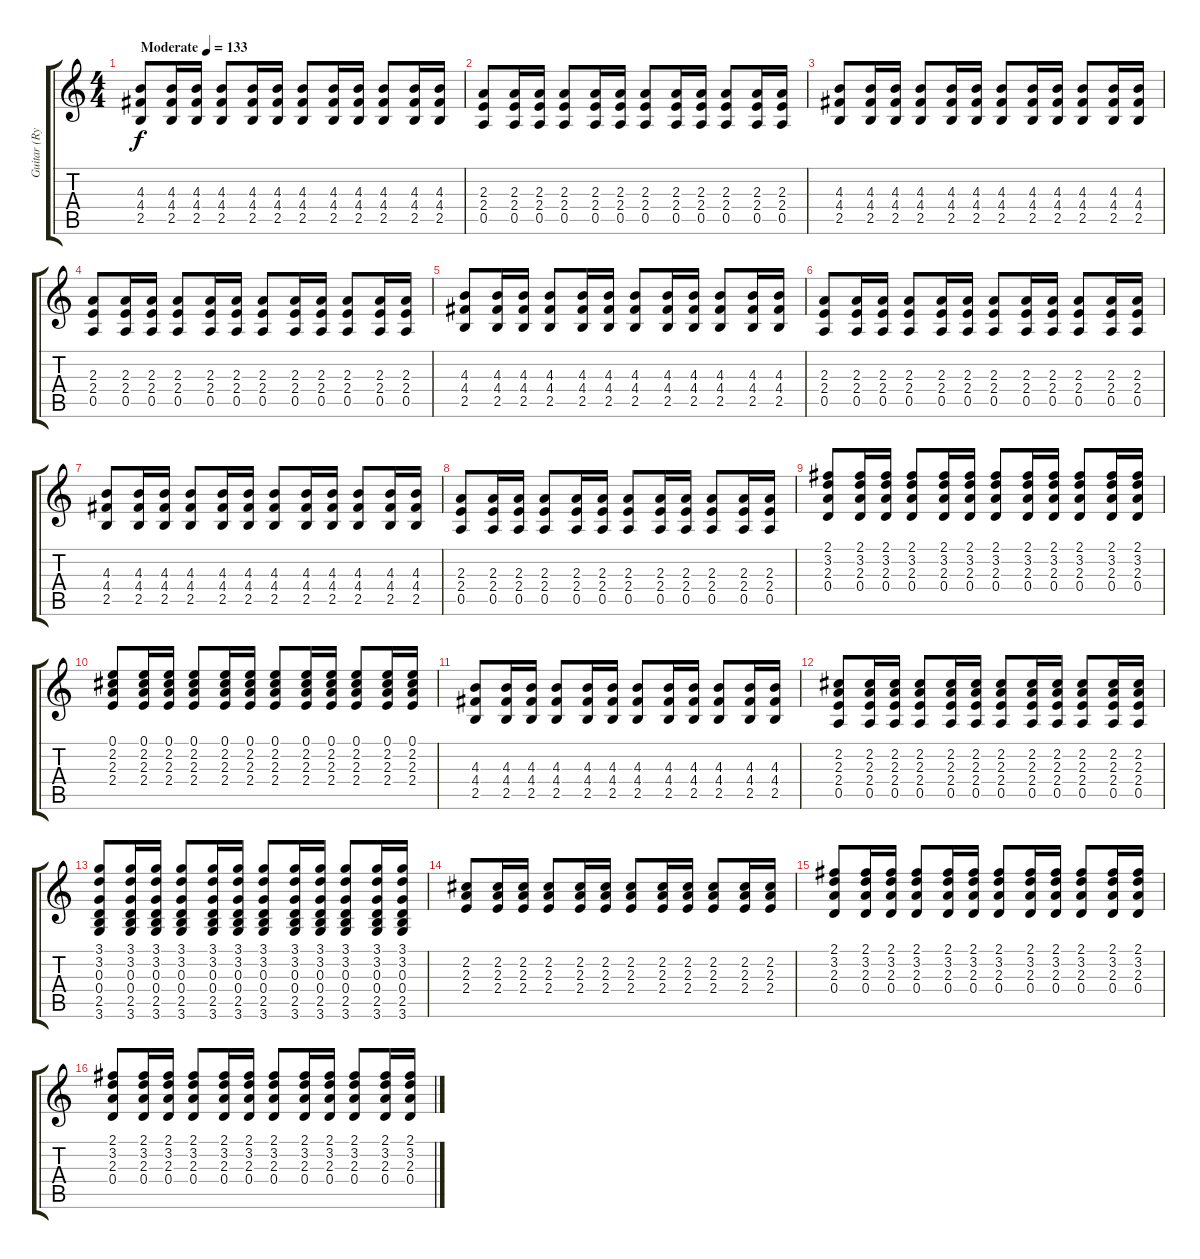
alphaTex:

\track ("Guitar (Rythm)" "Guitar (Ry") {instrument acousticguitarnylon}
\staff {score tabs}
\tuning (E4 B3 G3 D3 A2 E2) {hide}
\ts (4 4)
\tempo (133 "Moderate")
\clef g2
\ks c
(4.3 4.4 2.5).8{dy f instrument acousticguitarnylon} (4.3 4.4 2.5).16 (4.3 4.4 2.5).16 (4.3 4.4 2.5).8 (4.3 4.4 2.5).16 (4.3 4.4 2.5).16 (4.3 4.4 2.5).8 (4.3 4.4 2.5).16 (4.3 4.4 2.5).16 (4.3 4.4 2.5).8 (4.3 4.4 2.5).16 (4.3 4.4 2.5).16 |
(2.3 2.4 0.5).8 (2.3 2.4 0.5).16 (2.3 2.4 0.5).16 (2.3 2.4 0.5).8 (2.3 2.4 0.5).16 (2.3 2.4 0.5).16 (2.3 2.4 0.5).8 (2.3 2.4 0.5).16 (2.3 2.4 0.5).16 (2.3 2.4 0.5).8 (2.3 2.4 0.5).16 (2.3 2.4 0.5).16 |
(4.3 4.4 2.5).8 (4.3 4.4 2.5).16 (4.3 4.4 2.5).16 (4.3 4.4 2.5).8 (4.3 4.4 2.5).16 (4.3 4.4 2.5).16 (4.3 4.4 2.5).8 (4.3 4.4 2.5).16 (4.3 4.4 2.5).16 (4.3 4.4 2.5).8 (4.3 4.4 2.5).16 (4.3 4.4 2.5).16 |
(2.3 2.4 0.5).8 (2.3 2.4 0.5).16 (2.3 2.4 0.5).16 (2.3 2.4 0.5).8 (2.3 2.4 0.5).16 (2.3 2.4 0.5).16 (2.3 2.4 0.5).8 (2.3 2.4 0.5).16 (2.3 2.4 0.5).16 (2.3 2.4 0.5).8 (2.3 2.4 0.5).16 (2.3 2.4 0.5).16 |
(4.3 4.4 2.5).8 (4.3 4.4 2.5).16 (4.3 4.4 2.5).16 (4.3 4.4 2.5).8 (4.3 4.4 2.5).16 (4.3 4.4 2.5).16 (4.3 4.4 2.5).8 (4.3 4.4 2.5).16 (4.3 4.4 2.5).16 (4.3 4.4 2.5).8 (4.3 4.4 2.5).16 (4.3 4.4 2.5).16 |
(2.3 2.4 0.5).8 (2.3 2.4 0.5).16 (2.3 2.4 0.5).16 (2.3 2.4 0.5).8 (2.3 2.4 0.5).16 (2.3 2.4 0.5).16 (2.3 2.4 0.5).8 (2.3 2.4 0.5).16 (2.3 2.4 0.5).16 (2.3 2.4 0.5).8 (2.3 2.4 0.5).16 (2.3 2.4 0.5).16 |
(4.3 4.4 2.5).8 (4.3 4.4 2.5).16 (4.3 4.4 2.5).16 (4.3 4.4 2.5).8 (4.3 4.4 2.5).16 (4.3 4.4 2.5).16 (4.3 4.4 2.5).8 (4.3 4.4 2.5).16 (4.3 4.4 2.5).16 (4.3 4.4 2.5).8 (4.3 4.4 2.5).16 (4.3 4.4 2.5).16 |
(2.3 2.4 0.5).8 (2.3 2.4 0.5).16 (2.3 2.4 0.5).16 (2.3 2.4 0.5).8 (2.3 2.4 0.5).16 (2.3 2.4 0.5).16 (2.3 2.4 0.5).8 (2.3 2.4 0.5).16 (2.3 2.4 0.5).16 (2.3 2.4 0.5).8 (2.3 2.4 0.5).16 (2.3 2.4 0.5).16 |
(2.1 3.2 2.3 0.4).8 (2.1 3.2 2.3 0.4).16 (2.1 3.2 2.3 0.4).16 (2.1 3.2 2.3 0.4).8 (2.1 3.2 2.3 0.4).16 (2.1 3.2 2.3 0.4).16 (2.1 3.2 2.3 0.4).8 (2.1 3.2 2.3 0.4).16 (2.1 3.2 2.3 0.4).16 (2.1 3.2 2.3 0.4).8 (2.1 3.2 2.3 0.4).16 (2.1 3.2 2.3 0.4).16 |
(0.1 2.2 2.3 2.4).8 (0.1 2.2 2.3 2.4).16 (0.1 2.2 2.3 2.4).16 (0.1 2.2 2.3 2.4).8 (0.1 2.2 2.3 2.4).16 (0.1 2.2 2.3 2.4).16 (0.1 2.2 2.3 2.4).8 (0.1 2.2 2.3 2.4).16 (0.1 2.2 2.3 2.4).16 (0.1 2.2 2.3 2.4).8 (0.1 2.2 2.3 2.4).16 (0.1 2.2 2.3 2.4).16 |
(4.3 4.4 2.5).8 (4.3 4.4 2.5).16 (4.3 4.4 2.5).16 (4.3 4.4 2.5).8 (4.3 4.4 2.5).16 (4.3 4.4 2.5).16 (4.3 4.4 2.5).8 (4.3 4.4 2.5).16 (4.3 4.4 2.5).16 (4.3 4.4 2.5).8 (4.3 4.4 2.5).16 (4.3 4.4 2.5).16 |
(2.2 2.3 2.4 0.5).8 (2.2 2.3 2.4 0.5).16 (2.2 2.3 2.4 0.5).16 (2.2 2.3 2.4 0.5).8 (2.2 2.3 2.4 0.5).16 (2.2 2.3 2.4 0.5).16 (2.2 2.3 2.4 0.5).8 (2.2 2.3 2.4 0.5).16 (2.2 2.3 2.4 0.5).16 (2.2 2.3 2.4 0.5).8 (2.2 2.3 2.4 0.5).16 (2.2 2.3 2.4 0.5).16 |
(3.1 3.2 0.3 0.4 2.5 3.6).8 (3.1 3.2 0.3 0.4 2.5 3.6).16 (3.1 3.2 0.3 0.4 2.5 3.6).16 (3.1 3.2 0.3 0.4 2.5 3.6).8 (3.1 3.2 0.3 0.4 2.5 3.6).16 (3.1 3.2 0.3 0.4 2.5 3.6).16 (3.1 3.2 0.3 0.4 2.5 3.6).8 (3.1 3.2 0.3 0.4 2.5 3.6).16 (3.1 3.2 0.3 0.4 2.5 3.6).16 (3.1 3.2 0.3 0.4 2.5 3.6).8 (3.1 3.2 0.3 0.4 2.5 3.6).16 (3.1 3.2 0.3 0.4 2.5 3.6).16 |
(2.2 2.3 2.4).8 (2.2 2.3 2.4).16 (2.2 2.3 2.4).16 (2.2 2.3 2.4).8 (2.2 2.3 2.4).16 (2.2 2.3 2.4).16 (2.2 2.3 2.4).8 (2.2 2.3 2.4).16 (2.2 2.3 2.4).16 (2.2 2.3 2.4).8 (2.2 2.3 2.4).16 (2.2 2.3 2.4).16 |
(2.1 3.2 2.3 0.4).8 (2.1 3.2 2.3 0.4).16 (2.1 3.2 2.3 0.4).16 (2.1 3.2 2.3 0.4).8 (2.1 3.2 2.3 0.4).16 (2.1 3.2 2.3 0.4).16 (2.1 3.2 2.3 0.4).8 (2.1 3.2 2.3 0.4).16 (2.1 3.2 2.3 0.4).16 (2.1 3.2 2.3 0.4).8 (2.1 3.2 2.3 0.4).16 (2.1 3.2 2.3 0.4).16 |
(2.1 3.2 2.3 0.4).8 (2.1 3.2 2.3 0.4).16 (2.1 3.2 2.3 0.4).16 (2.1 3.2 2.3 0.4).8 (2.1 3.2 2.3 0.4).16 (2.1 3.2 2.3 0.4).16 (2.1 3.2 2.3 0.4).8 (2.1 3.2 2.3 0.4).16 (2.1 3.2 2.3 0.4).16 (2.1 3.2 2.3 0.4).8 (2.1 3.2 2.3 0.4).16 (2.1 3.2 2.3 0.4).16
